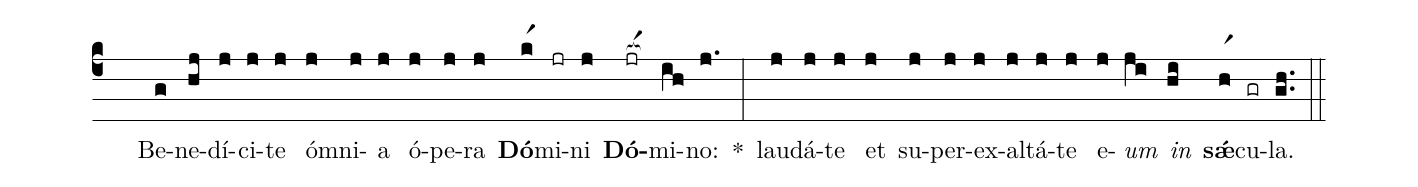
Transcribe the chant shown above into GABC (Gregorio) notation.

%%
(c4)
( )Be(g)ne(hj)dí(j)ci(j)te(j) óm(j)ni(j)a(j) ó(j)pe(j)ra(j) <b>Dó</b>(kr1)mi(jr)ni(j) <b>Dó</b>(jr[ocba:1{])mi(ih[ocba:1}])no:(j.) *(:)
lau(j)dá(j)te(j) et(j) su(j)per(j)ex(j)al(j)tá(j)te(j) e(j)<i>um</i>(ji) <i>in</i>(hi) <b>sǽ</b>(hr1)cu(gr)la.(gh..) (::)
